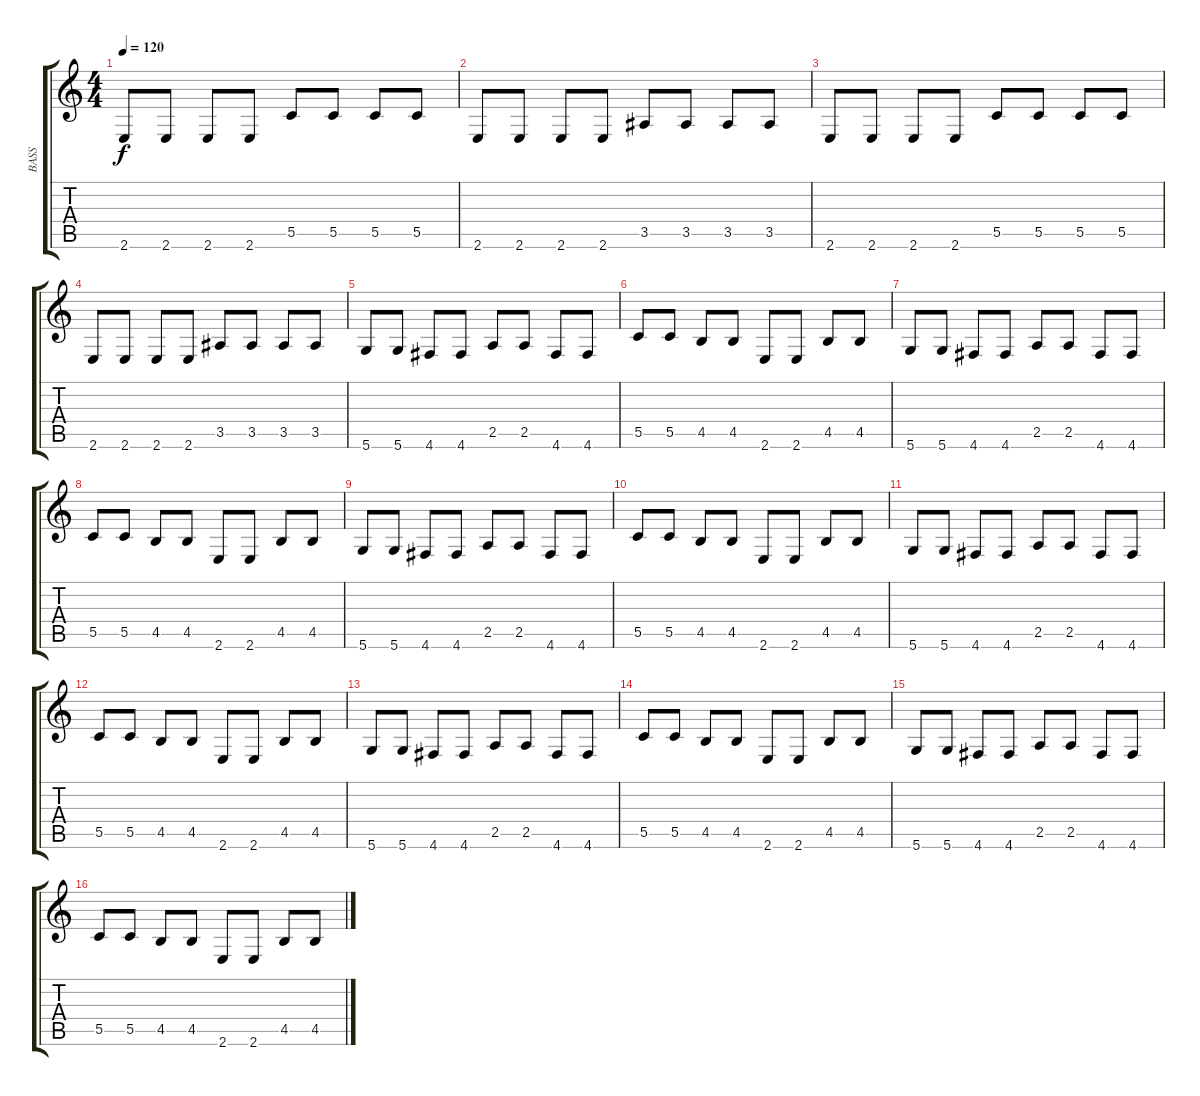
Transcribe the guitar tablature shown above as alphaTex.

\track ("BASS" "BASS") {instrument electricbasspick}
\staff {score tabs}
\tuning (D4 A3 F3 C3 G2 D2) {hide}
\ts (4 4)
\tempo 120
\clef g2
\ks c
2.6.8{dy f} 2.6.8 2.6.8 2.6.8 5.5.8 5.5.8 5.5.8 5.5.8 |
2.6.8 2.6.8 2.6.8 2.6.8 3.5.8 3.5.8 3.5.8 3.5.8 |
2.6.8 2.6.8 2.6.8 2.6.8 5.5.8 5.5.8 5.5.8 5.5.8 |
2.6.8 2.6.8 2.6.8 2.6.8 3.5.8 3.5.8 3.5.8 3.5.8 |
5.6.8 5.6.8 4.6.8 4.6.8 2.5.8 2.5.8 4.6.8 4.6.8 |
5.5.8 5.5.8 4.5.8 4.5.8 2.6.8 2.6.8 4.5.8 4.5.8 |
5.6.8 5.6.8 4.6.8 4.6.8 2.5.8 2.5.8 4.6.8 4.6.8 |
5.5.8 5.5.8 4.5.8 4.5.8 2.6.8 2.6.8 4.5.8 4.5.8 |
5.6.8 5.6.8 4.6.8 4.6.8 2.5.8 2.5.8 4.6.8 4.6.8 |
5.5.8 5.5.8 4.5.8 4.5.8 2.6.8 2.6.8 4.5.8 4.5.8 |
5.6.8 5.6.8 4.6.8 4.6.8 2.5.8 2.5.8 4.6.8 4.6.8 |
5.5.8 5.5.8 4.5.8 4.5.8 2.6.8 2.6.8 4.5.8 4.5.8 |
5.6.8 5.6.8 4.6.8 4.6.8 2.5.8 2.5.8 4.6.8 4.6.8 |
5.5.8 5.5.8 4.5.8 4.5.8 2.6.8 2.6.8 4.5.8 4.5.8 |
5.6.8 5.6.8 4.6.8 4.6.8 2.5.8 2.5.8 4.6.8 4.6.8 |
5.5.8 5.5.8 4.5.8 4.5.8 2.6.8 2.6.8 4.5.8 4.5.8
